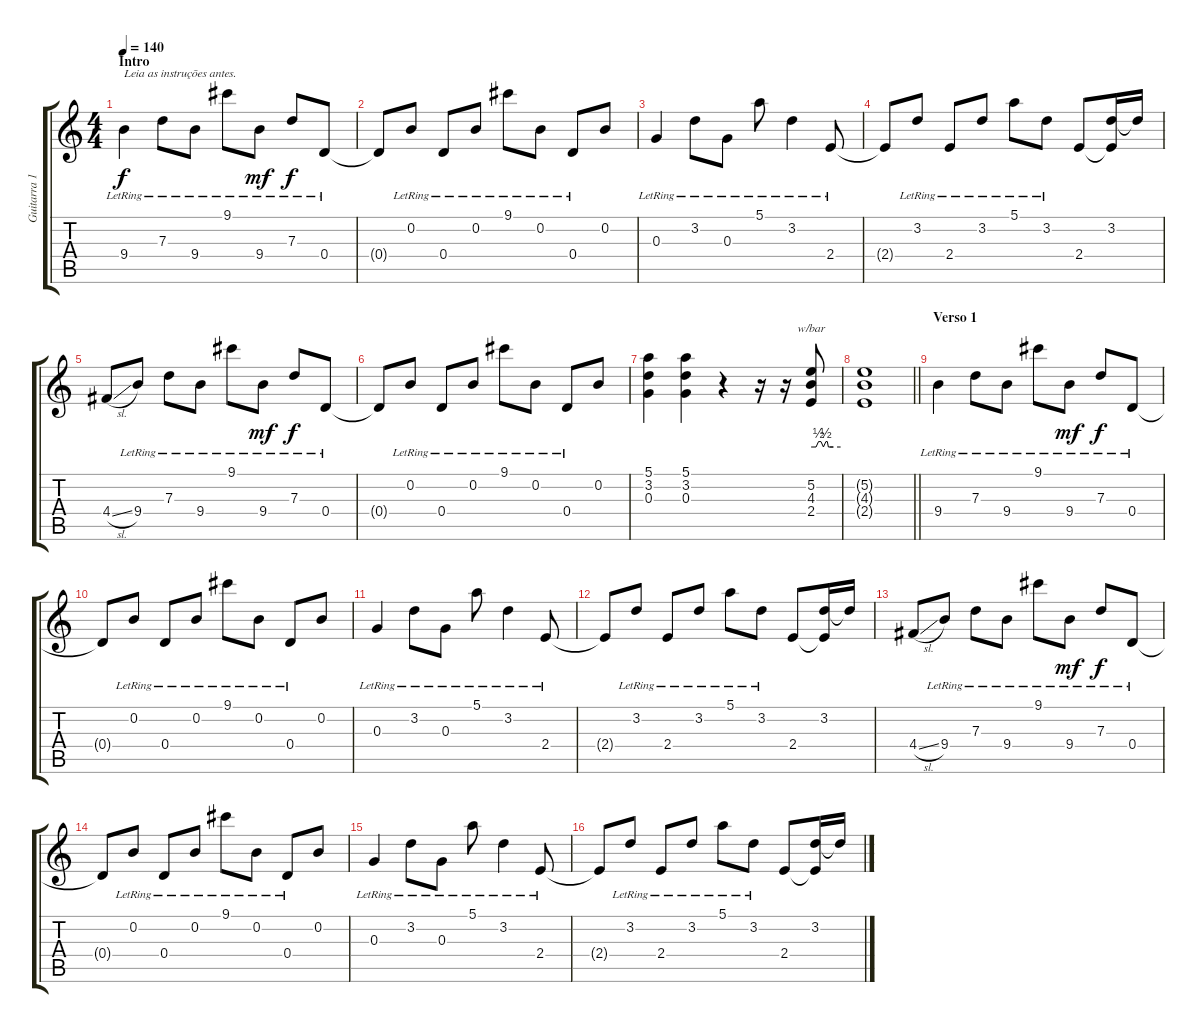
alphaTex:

\track ("Guitarra 1" "Guitarra 1") {instrument electricguitarjazz}
\staff {score tabs}
\tuning (E4 B3 G3 D3 A2 E2) {hide}
\ts (4 4)
\section ("" "Intro")
\tempo 140
\clef g2
\ks c
9.4{lr}.4{txt "Leia as instruções antes." dy f instrument electricguitarjazz} 7.3{lr}.8 9.4{lr}.8 9.1{lr}.8 9.4{lr}.8{dy mf} 7.3{lr}.8{dy f} 0.4{lr}.8 |
0.4{t}.8 0.2{lr}.8 0.4{lr}.8 0.2{lr}.8 9.1{lr}.8 0.2{lr}.8 0.4{lr}.8 0.2.8 |
0.3{lr}.4 3.2{lr}.8 0.3{lr}.8 5.1{lr}.8 3.2{lr}.4 2.4{lr}.8 |
2.4{t}.8 3.2{lr}.8 2.4{lr}.8 3.2{lr}.8 5.1{lr}.8 3.2{lr}.8 2.4.8 (3.2 2.4{t}).16 3.2{t}.16 |
4.4{sl}.8 9.4{lr}.8 7.3{lr}.8 9.4{lr}.8 9.1{lr}.8 9.4{lr}.8{dy mf} 7.3{lr}.8{dy f} 0.4{lr}.8 |
0.4{t}.8 0.2{lr}.8 0.4{lr}.8 0.2{lr}.8 9.1{lr}.8 0.2{lr}.8 0.4{lr}.8 0.2.8 |
(5.1 3.2 0.3).4 (5.1 3.2 0.3).4 r.4 r.16 r.16 (5.2 4.3 2.4).8{tbe (custom default 0 0 10 0 15 2 20 2 25 0 30 2 33 2 35 0 40 0 45 0 60 0)} |
\barLineRight lightlight
(5.2{t} 4.3{t} 2.4{t}).1 |
\section ("" "Verso 1")
9.4{lr}.4 7.3{lr}.8 9.4{lr}.8 9.1{lr}.8 9.4{lr}.8{dy mf} 7.3{lr}.8{dy f} 0.4{lr}.8 |
0.4{t}.8 0.2{lr}.8 0.4{lr}.8 0.2{lr}.8 9.1{lr}.8 0.2{lr}.8 0.4{lr}.8 0.2.8 |
0.3{lr}.4 3.2{lr}.8 0.3{lr}.8 5.1{lr}.8 3.2{lr}.4 2.4{lr}.8 |
2.4{t}.8 3.2{lr}.8 2.4{lr}.8 3.2{lr}.8 5.1{lr}.8 3.2{lr}.8 2.4.8 (3.2 2.4{t}).16 3.2{t}.16 |
4.4{sl}.8 9.4{lr}.8 7.3{lr}.8 9.4{lr}.8 9.1{lr}.8 9.4{lr}.8{dy mf} 7.3{lr}.8{dy f} 0.4{lr}.8 |
0.4{t}.8 0.2{lr}.8 0.4{lr}.8 0.2{lr}.8 9.1{lr}.8 0.2{lr}.8 0.4{lr}.8 0.2.8 |
0.3{lr}.4 3.2{lr}.8 0.3{lr}.8 5.1{lr}.8 3.2{lr}.4 2.4{lr}.8 |
2.4{t}.8 3.2{lr}.8 2.4{lr}.8 3.2{lr}.8 5.1{lr}.8 3.2{lr}.8 2.4.8 (3.2 2.4{t}).16 3.2{t}.16
